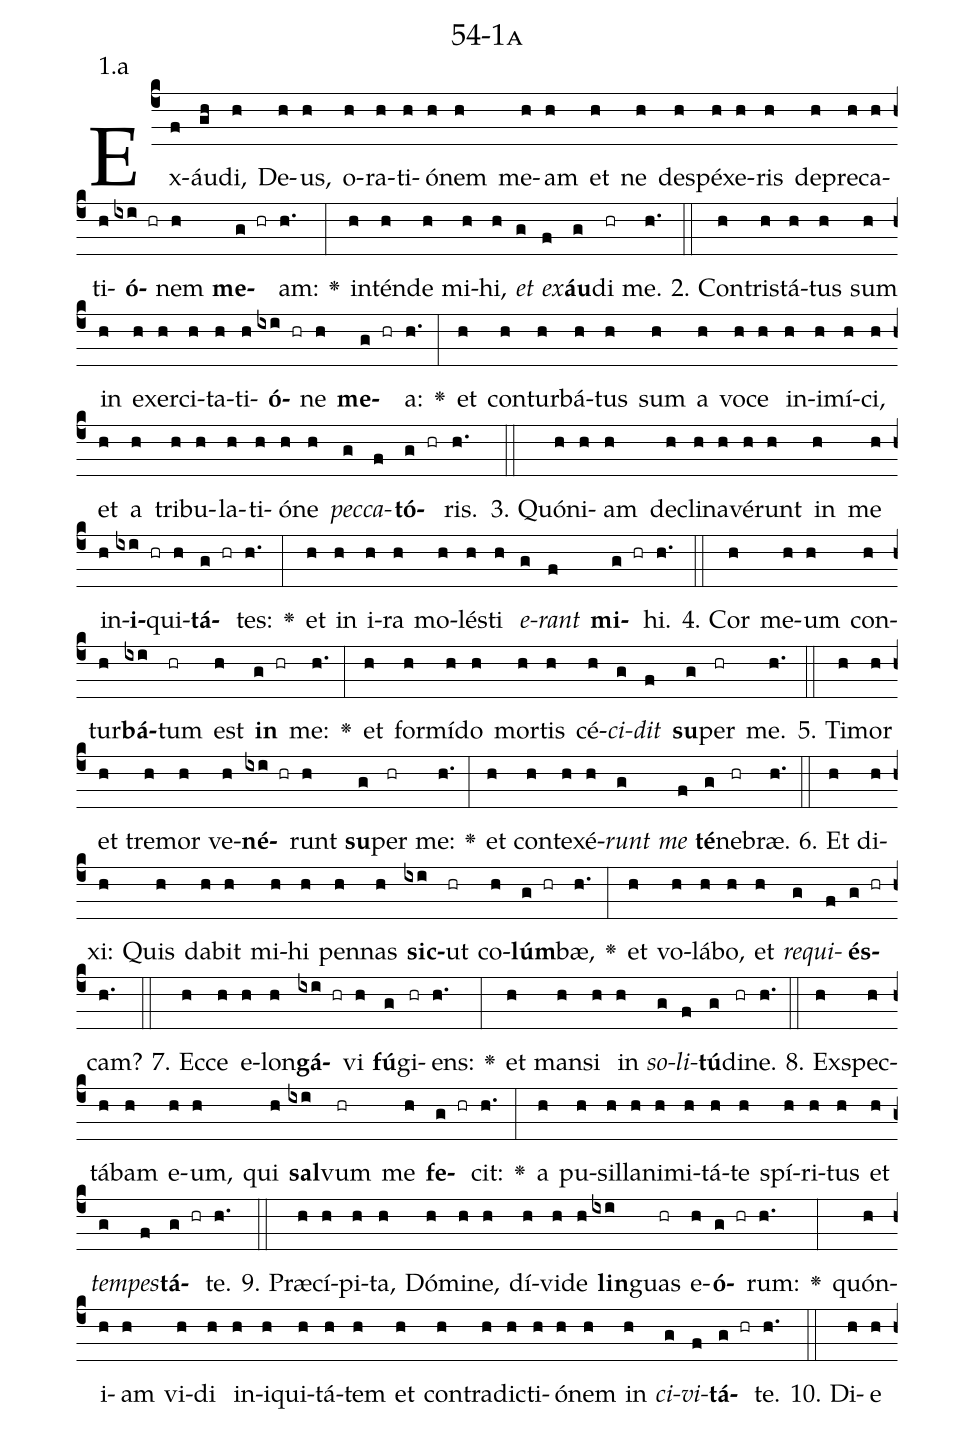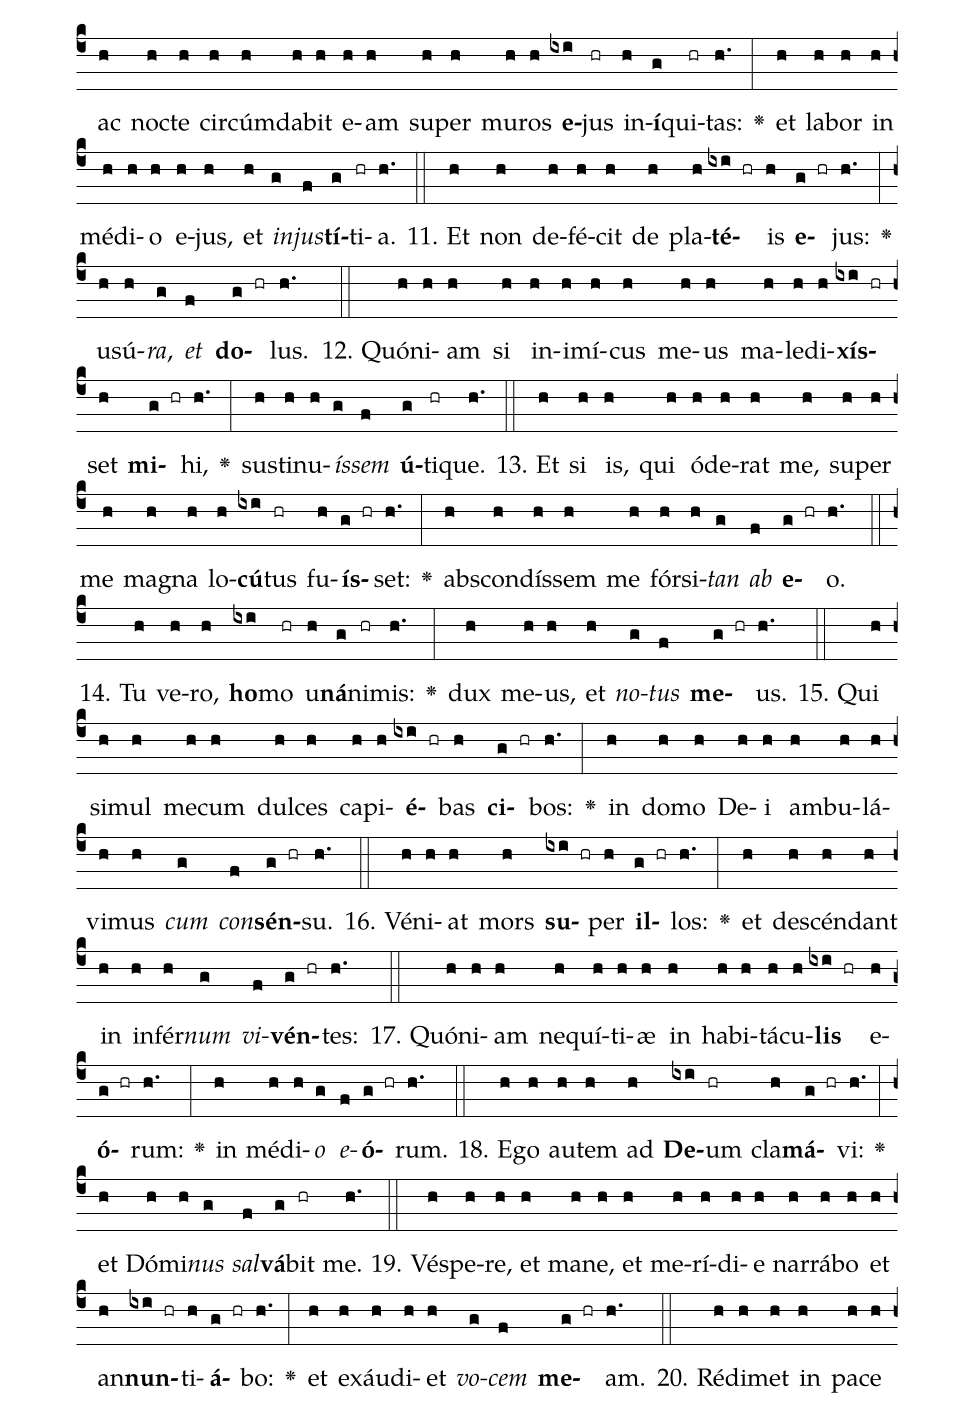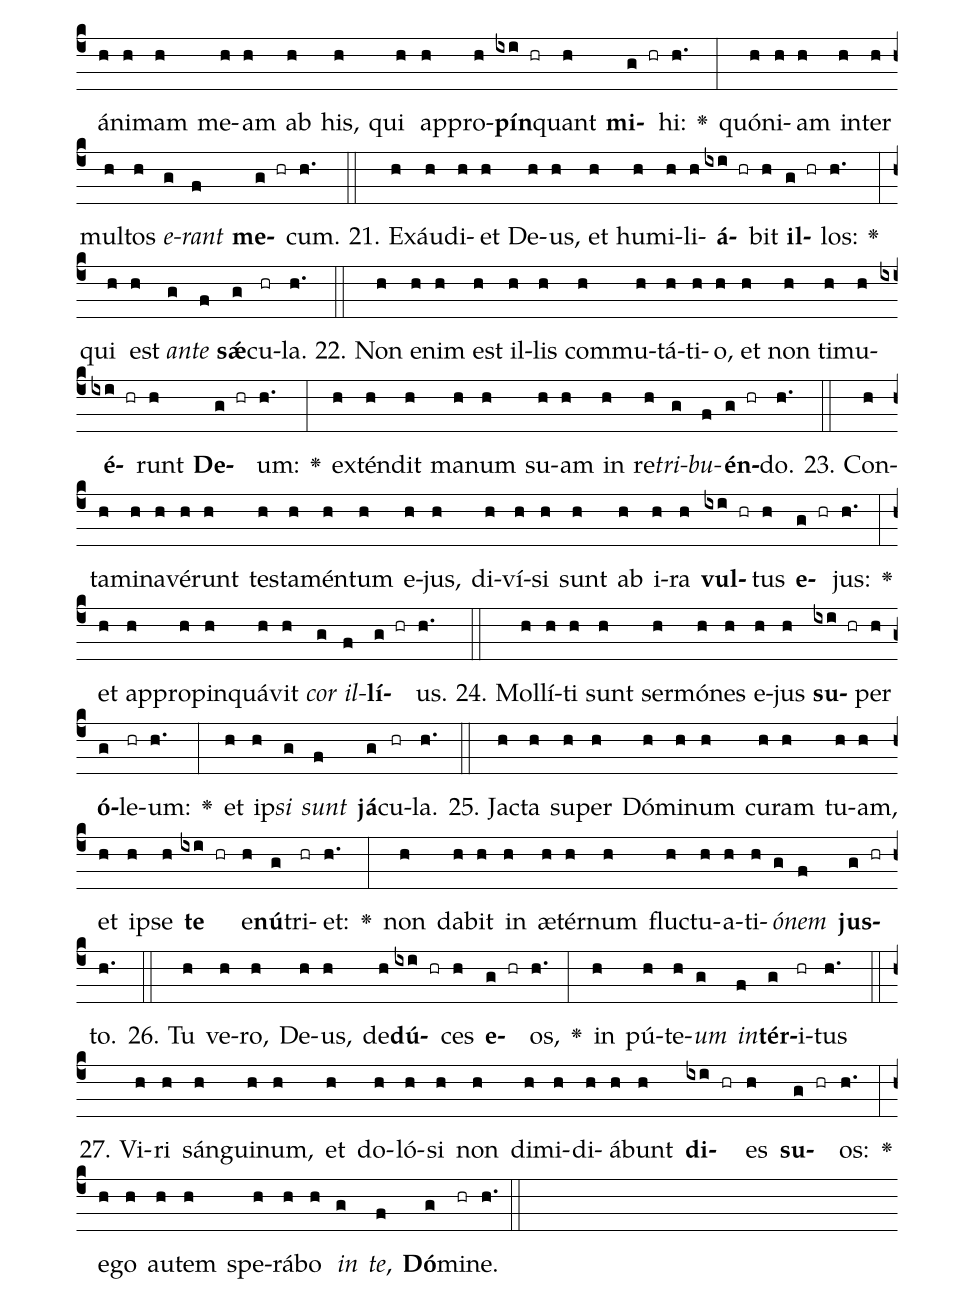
name: 54-1a;
annotation: 1.a;
%%
(c4)Ex(f)áu(gh)di,(h) De(h)us,(h) o(h)ra(h)ti(h)ó(h)nem(h) me(h)am(h) et(h) ne(h) de(h)spé(h)xe(h)ris(h) de(h)pre(h)ca(h)ti(h)<b>ó</b>(ixi hr)nem(h) <b>me</b>(g hr)am:(h.) <v>\greheightstar</v>(:) in(h)tén(h)de(h) mi(h)hi,(h) <i>et</i>(g) <i>ex</i>(f)<b>áu</b>(g)di(hr) me.(h.) (::)
2. Con(h)tris(h)tá(h)tus(h) sum(h) in(h) ex(h)er(h)ci(h)ta(h)ti(h)<b>ó</b>(ixi hr)ne(h) <b>me</b>(g hr)a:(h.) <v>\greheightstar</v>(:) et(h) con(h)tur(h)bá(h)tus(h) sum(h) a(h) vo(h)ce(h) in(h)i(h)mí(h)ci,(h) et(h) a(h) tri(h)bu(h)la(h)ti(h)ó(h)ne(h) <i>pec</i>(g)<i>ca</i>(f)<b>tó</b>(g hr)ris.(h.) (::)
3. Quón(h)i(h)am(h) de(h)cli(h)na(h)vé(h)runt(h) in(h) me(h) in(h)<b>i</b>(ixi hr)qui(h)<b>tá</b>(g hr)tes:(h.) <v>\greheightstar</v>(:) et(h) in(h) i(h)ra(h) mo(h)lés(h)ti(h) <i>e</i>(g)<i>rant</i>(f) <b>mi</b>(g hr)hi.(h.) (::)
4. Cor(h) me(h)um(h) con(h)tur(h)<b>bá</b>(ixi)tum(hr) est(h) <b>in</b>(g hr) me:(h.) <v>\greheightstar</v>(:) et(h) for(h)mí(h)do(h) mor(h)tis(h) cé(h)<i>ci</i>(g)<i>dit</i>(f) <b>su</b>(g)per(hr) me.(h.) (::)
5. Ti(h)mor(h) et(h) tre(h)mor(h) ve(h)<b>né</b>(ixi hr)runt(h) <b>su</b>(g)per(hr) me:(h.) <v>\greheightstar</v>(:) et(h) con(h)te(h)xé(h)<i>runt</i>(g) <i>me</i>(f) <b>té</b>(g)ne(hr)bræ.(h.) (::)
6. Et(h) di(h)xi:(h) Quis(h) da(h)bit(h) mi(h)hi(h) pen(h)nas(h) <b>sic</b>(ixi)ut(hr) co(h)<b>lúm</b>(g hr)bæ,(h.) <v>\greheightstar</v>(:) et(h) vo(h)lá(h)bo,(h) et(h) <i>re</i>(g)<i>qui</i>(f)<b>és</b>(g hr)cam?(h.) (::)
7. Ec(h)ce(h) e(h)lon(h)<b>gá</b>(ixi hr)vi(h) <b>fú</b>(g)gi(hr)ens:(h.) <v>\greheightstar</v>(:) et(h) man(h)si(h) in(h) <i>so</i>(g)<i>li</i>(f)<b>tú</b>(g)di(hr)ne.(h.) (::)
8. Ex(h)spec(h)tá(h)bam(h) e(h)um,(h) qui(h) <b>sal</b>(ixi)vum(hr) me(h) <b>fe</b>(g hr)cit:(h.) <v>\greheightstar</v>(:) a(h) pu(h)sil(h)la(h)ni(h)mi(h)tá(h)te(h) spí(h)ri(h)tus(h) et(h) <i>tem</i>(g)<i>pes</i>(f)<b>tá</b>(g hr)te.(h.) (::)
9. Præ(h)cí(h)pi(h)ta,(h) Dó(h)mi(h)ne,(h) dí(h)vi(h)de(h) <b>lin</b>(ixi)guas(hr) e(h)<b>ó</b>(g hr)rum:(h.) <v>\greheightstar</v>(:) quón(h)i(h)am(h) vi(h)di(h) in(h)i(h)qui(h)tá(h)tem(h) et(h) con(h)tra(h)dic(h)ti(h)ó(h)nem(h) in(h) <i>ci</i>(g)<i>vi</i>(f)<b>tá</b>(g hr)te.(h.) (::)
10. Di(h)e(h) ac(h) noc(h)te(h) cir(h)cúm(h)da(h)bit(h) e(h)am(h) su(h)per(h) mu(h)ros(h) <b>e</b>(ixi)jus(hr) in(h)<b>í</b>(g)qui(hr)tas:(h.) <v>\greheightstar</v>(:) et(h) la(h)bor(h) in(h) mé(h)di(h)o(h) e(h)jus,(h) et(h) <i>in</i>(g)<i>jus</i>(f)<b>tí</b>(g)ti(hr)a.(h.) (::)
11. Et(h) non(h) de(h)fé(h)cit(h) de(h) pla(h)<b>té</b>(ixi hr)is(h) <b>e</b>(g hr)jus:(h.) <v>\greheightstar</v>(:) u(h)sú(h)<i>ra</i>,(g) <i>et</i>(f) <b>do</b>(g hr)lus.(h.) (::)
12. Quón(h)i(h)am(h) si(h) in(h)i(h)mí(h)cus(h) me(h)us(h) ma(h)le(h)di(h)<b>xís</b>(ixi hr)set(h) <b>mi</b>(g hr)hi,(h.) <v>\greheightstar</v>(:) sus(h)ti(h)nu(h)<i>ís</i>(g)<i>sem</i>(f) <b>ú</b>(g)ti(hr)que.(h.) (::)
13. Et(h) si(h) is,(h) qui(h) ó(h)de(h)rat(h) me,(h) su(h)per(h) me(h) ma(h)gna(h) lo(h)<b>cú</b>(ixi)tus(hr) fu(h)<b>ís</b>(g hr)set:(h.) <v>\greheightstar</v>(:) abs(h)con(h)dís(h)sem(h) me(h) fór(h)si(h)<i>tan</i>(g) <i>ab</i>(f) <b>e</b>(g hr)o.(h.) (::)
14. Tu(h) ve(h)ro,(h) <b>ho</b>(ixi)mo(hr) u(h)<b>ná</b>(g)ni(hr)mis:(h.) <v>\greheightstar</v>(:) dux(h) me(h)us,(h) et(h) <i>no</i>(g)<i>tus</i>(f) <b>me</b>(g hr)us.(h.) (::)
15. Qui(h) si(h)mul(h) me(h)cum(h) dul(h)ces(h) ca(h)pi(h)<b>é</b>(ixi hr)bas(h) <b>ci</b>(g hr)bos:(h.) <v>\greheightstar</v>(:) in(h) do(h)mo(h) De(h)i(h) am(h)bu(h)lá(h)vi(h)mus(h) <i>cum</i>(g) <i>con</i>(f)<b>sén</b>(g hr)su.(h.) (::)
16. Vé(h)ni(h)at(h) mors(h) <b>su</b>(ixi hr)per(h) <b>il</b>(g hr)los:(h.) <v>\greheightstar</v>(:) et(h) de(h)scén(h)dant(h) in(h) in(h)fér(h)<i>num</i>(g) <i>vi</i>(f)<b>vén</b>(g hr)tes:(h.) (::)
17. Quón(h)i(h)am(h) ne(h)quí(h)ti(h)æ(h) in(h) ha(h)bi(h)tá(h)cu(h)<b>lis</b>(ixi hr) e(h)<b>ó</b>(g hr)rum:(h.) <v>\greheightstar</v>(:) in(h) mé(h)di(h)<i>o</i>(g) <i>e</i>(f)<b>ó</b>(g hr)rum.(h.) (::)
18. E(h)go(h) au(h)tem(h) ad(h) <b>De</b>(ixi)um(hr) cla(h)<b>má</b>(g hr)vi:(h.) <v>\greheightstar</v>(:) et(h) Dó(h)mi(h)<i>nus</i>(g) <i>sal</i>(f)<b>vá</b>(g)bit(hr) me.(h.) (::)
19. Vés(h)pe(h)re,(h) et(h) ma(h)ne,(h) et(h) me(h)rí(h)di(h)e(h) nar(h)rá(h)bo(h) et(h) an(h)<b>nun</b>(ixi hr)ti(h)<b>á</b>(g hr)bo:(h.) <v>\greheightstar</v>(:) et(h) ex(h)áu(h)di(h)et(h) <i>vo</i>(g)<i>cem</i>(f) <b>me</b>(g hr)am.(h.) (::)
20. Réd(h)i(h)met(h) in(h) pa(h)ce(h) á(h)ni(h)mam(h) me(h)am(h) ab(h) his,(h) qui(h) ap(h)pro(h)<b>pín</b>(ixi hr)quant(h) <b>mi</b>(g hr)hi:(h.) <v>\greheightstar</v>(:) quón(h)i(h)am(h) in(h)ter(h) mul(h)tos(h) <i>e</i>(g)<i>rant</i>(f) <b>me</b>(g hr)cum.(h.) (::)
21. Ex(h)áu(h)di(h)et(h) De(h)us,(h) et(h) hu(h)mi(h)li(h)<b>á</b>(ixi hr)bit(h) <b>il</b>(g hr)los:(h.) <v>\greheightstar</v>(:) qui(h) est(h) <i>an</i>(g)<i>te</i>(f) <b>sǽ</b>(g)cu(hr)la.(h.) (::)
22. Non(h) e(h)nim(h) est(h) il(h)lis(h) com(h)mu(h)tá(h)ti(h)o,(h) et(h) non(h) ti(h)mu(h)<b>é</b>(ixi hr)runt(h) <b>De</b>(g hr)um:(h.) <v>\greheightstar</v>(:) ex(h)tén(h)dit(h) ma(h)num(h) su(h)am(h) in(h) re(h)<i>tri</i>(g)<i>bu</i>(f)<b>én</b>(g hr)do.(h.) (::)
23. Con(h)ta(h)mi(h)na(h)vé(h)runt(h) tes(h)ta(h)mén(h)tum(h) e(h)jus,(h) di(h)ví(h)si(h) sunt(h) ab(h) i(h)ra(h) <b>vul</b>(ixi hr)tus(h) <b>e</b>(g hr)jus:(h.) <v>\greheightstar</v>(:) et(h) ap(h)pro(h)pin(h)quá(h)vit(h) <i>cor</i>(g) <i>il</i>(f)<b>lí</b>(g hr)us.(h.) (::)
24. Mol(h)lí(h)ti(h) sunt(h) ser(h)mó(h)nes(h) e(h)jus(h) <b>su</b>(ixi hr)per(h) <b>ó</b>(g)le(hr)um:(h.) <v>\greheightstar</v>(:) et(h) ip(h)<i>si</i>(g) <i>sunt</i>(f) <b>já</b>(g)cu(hr)la.(h.) (::)
25. Jac(h)ta(h) su(h)per(h) Dó(h)mi(h)num(h) cu(h)ram(h) tu(h)am,(h) et(h) ip(h)se(h) <b>te</b>(ixi hr) e(h)<b>nú</b>(g)tri(hr)et:(h.) <v>\greheightstar</v>(:) non(h) da(h)bit(h) in(h) æ(h)tér(h)num(h) fluc(h)tu(h)a(h)ti(h)<i>ó</i>(g)<i>nem</i>(f) <b>jus</b>(g hr)to.(h.) (::)
26. Tu(h) ve(h)ro,(h) De(h)us,(h) de(h)<b>dú</b>(ixi hr)ces(h) <b>e</b>(g hr)os,(h.) <v>\greheightstar</v>(:) in(h) pú(h)te(h)<i>um</i>(g) <i>in</i>(f)<b>tér</b>(g)i(hr)tus(h.) (::)
27. Vi(h)ri(h) sán(h)gui(h)num,(h) et(h) do(h)ló(h)si(h) non(h) di(h)mi(h)di(h)á(h)bunt(h) <b>di</b>(ixi hr)es(h) <b>su</b>(g hr)os:(h.) <v>\greheightstar</v>(:) e(h)go(h) au(h)tem(h) spe(h)rá(h)bo(h) <i>in</i>(g) <i>te</i>,(f) <b>Dó</b>(g)mi(hr)ne.(h.) (::)
